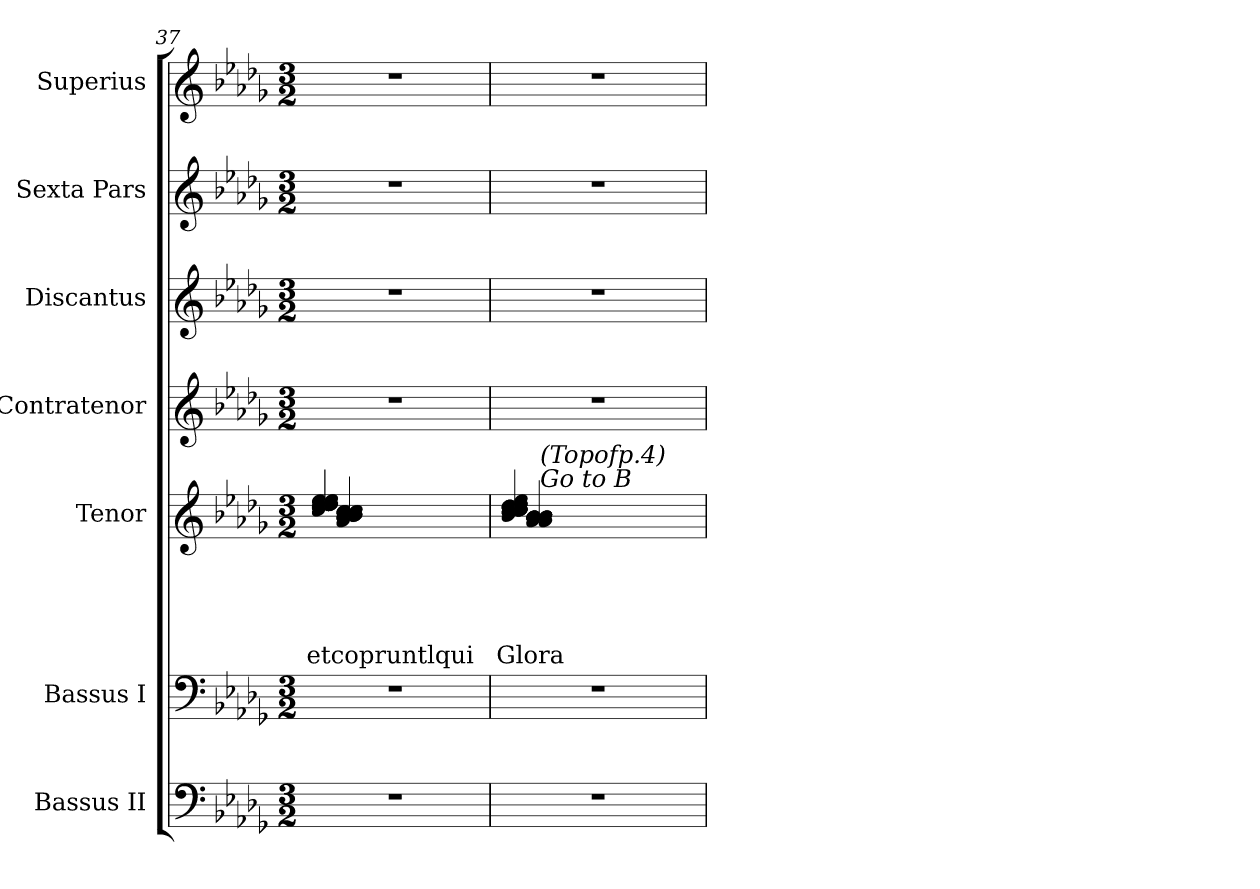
**kern	**kern	**kern	**text	**text	**text	**text	**text	**kern	**kern	**kern	**kern
*part7	*part6	*part5	*part5	*part5	*part5	*part5	*part5	*part4	*part3	*part2	*part1
*staff7	*staff6	*staff5	*staff5	*staff5	*staff5	*staff5	*staff5	*staff4	*staff3	*staff2	*staff1
*I"Bassus II	*I"Bassus I	*I"Tenor	*	*	*	*	*	*I"Contratenor	*I"Discantus	*I"Sexta Pars	*I"Superius
*I'B.	*I'B.	*I'T.	*	*	*	*	*	*I'A.	*I'A.	*I'S.	*I'S.
!!LO:PB:g=z
*clefF4	*clefF4	*clefG2	*	*	*	*	*	*clefG2	*clefG2	*clefG2	*clefG2
*k[b-e-a-d-g-]	*k[b-e-a-d-g-]	*k[b-e-a-d-g-]	*	*	*	*	*	*k[b-e-a-d-g-]	*k[b-e-a-d-g-]	*k[b-e-a-d-g-]	*k[b-e-a-d-g-]
*D-:	*D-:	*D-:	*	*	*	*	*	*D-:	*D-:	*D-:	*D-:
*M3/2	*M3/2	*M3/2	*	*	*	*	*	*M3/2	*M3/2	*M3/2	*M3/2
=37	=37	=37	=37	=37	=37	=37	=37	=37	=37	=37	=37
*	*	*^	*	*	*	*	*	*	*	*	*
!	!	!	!	!	!	!	!	!LO:LY:b	!	!	!	!
1.r	1.r	(>(>4cc/ 4dd-/ 4dd-/ 4dd-/ 4dd-/ 4dd-/ 4dd-/ 4dd-/ 4dd-/ 4ee-/ 4ee-/ 4ee-/	4a-/ 4b-/ 4b-/ 4b-/ 4b-/ 4cc/ 4cc/ 4cc/ 4cc/)	.	.	.	.	-etcopruntlqui	1.r	1.r	1.r	1.r
.	.	1ryy	1ryy	.	.	.	.	.	.	.	.	.
.	.	4ryy	4ryy	.	.	.	.	.	.	.	.	.
!!LO:PB:g=z
=38	=38	=38	=38	=38	=38	=38	=38	=38	=38	=38	=38	=38
!	!	!	!	!	!	!	!	!LO:LY:b	!	!	!	!
*	*	*	*^	*	*	*	*	*	*	*	*	*
1.r	1.r	(>(>4b-/ 4cc/ 4cc/ 4cc/ 4cc/ 4cc/ 4dd-/ 4dd-/ 4dd-/ 4dd-/ 4dd-/ 4ee-/	(>4a-/ 4a-/ 4b-/ 4b-/ 4b-/ 4b-/ 4b-/ 4b-/)	8..ryy	.	.	.	.	Glora	1.r	1.r	1.r	1.r
!	!	!	!	!LO:TX:a:i:t=Go to B	!	!	!	!	!	!	!	!	!
!	!	!	!	!LO:TX:a:i:t=(Topofp.4)	!	!	!	!	!	!	!	!	!
.	.	.	.	1ryy	.	.	.	.	.	.	.	.	.
.	.	1ryy	1ryy	.	.	.	.	.	.	.	.	.	.
.	.	.	.	4ryy	.	.	.	.	.	.	.	.	.
.	.	4ryy	4ryy	.	.	.	.	.	.	.	.	.	.
.	.	.	.	32ryy	.	.	.	.	.	.	.	.	.
*	*	*v	*v	*v	*	*	*	*	*	*	*	*	*
=	=	=	=	=	=	=	=	=	=	=	=
*-	*-	*-	*-	*-	*-	*-	*-	*-	*-	*-	*-
